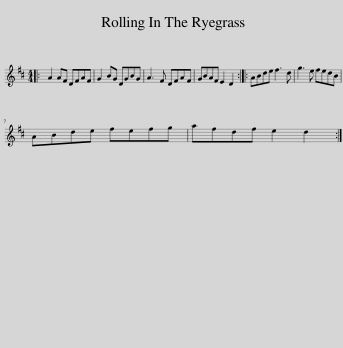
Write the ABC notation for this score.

X:1
L:1/8
M:4/4
I:linebreak $
K:D
V:1 treble
V:1
|: A2 AF DFAF | G2 BG DGBG | A3 F DFAF | GBAF E2 D2 :: ABde f3 d | %5
 g3 e fedB |$ ABde fefg | afdf e2 d2 :| %8
